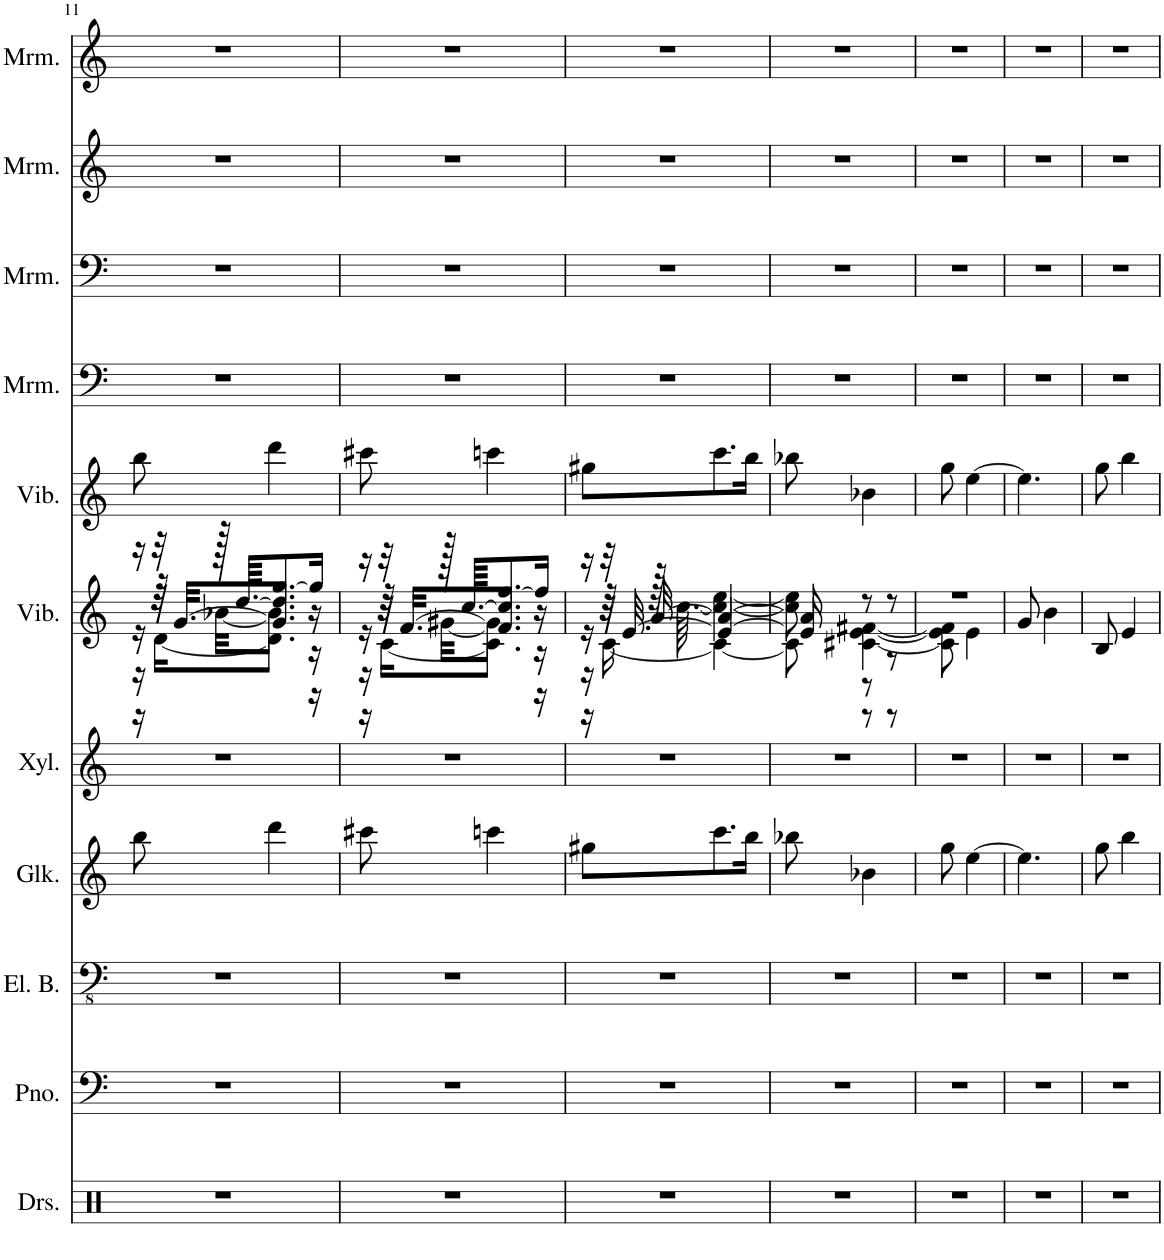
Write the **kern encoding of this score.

**kern	**kern	**kern	**kern	**kern	**kern	**kern	**kern	**kern	**kern	**kern
*part11	*part10	*part9	*part8	*part7	*part6	*part5	*part4	*part3	*part2	*part1
*staff11	*staff10	*staff9	*staff8	*staff7	*staff6	*staff5	*staff4	*staff3	*staff2	*staff1
*I"Drumset	*I"Piano	*I"Electric Bass	*I"Glockenspiel	*I"Xylophone	*I"Vibraphone	*I"Vibraphone	*I"Marimba	*I"Marimba	*I"Marimba	*I"Marimba
*I'Drs.	*I'Pno.	*I'El. B.	*I'Glk.	*I'Xyl.	*I'Vib.	*I'Vib.	*I'Mrm.	*I'Mrm.	*I'Mrm.	*I'Mrm.
!!LO:PB:g=z
*clefX	*clefF4	*clefFv4	*clefG2	*clefG2	*clefG2	*clefG2	*clefF4	*clefF4	*clefG2	*clefG2
*	*	*	*Trd-14c-24	*Trd-7c-12	*	*	*	*	*	*
*k[]	*k[]	*k[]	*k[]	*k[]	*k[]	*k[]	*k[]	*k[]	*k[]	*k[]
*M3/8	*M3/8	*M3/8	*M3/8	*M3/8	*M3/8	*M3/8	*M3/8	*M3/8	*M3/8	*M3/8
=11	=11	=11	=11	=11	=11	=11	=11	=11	=11	=11
*	*	*	*	*	*^	*	*	*	*	*
*	*	*	*	*	*	*^	*	*	*	*	*
*	*	*	*	*	*	*	*^	*	*	*	*	*
4.r	4.r	4.r	8bb\	4.r	16r	16r	16r	16r	8bb\	4.r	4.r	4.r	4.r
.	.	.	.	.	32r	32r	64r	[16d\KL	.	.	.	.	.
.	.	.	.	.	.	.	[32.g/KKL	.	.	.	.	.	.
.	.	.	.	.	128r	[32b-X\KKL	.	.	.	.	.	.	.
.	.	.	.	.	[64.dd/KKKL	.	.	.	.	.	.	.	.
.	.	.	4ddd\	.	8.dd/] [8.gg/	8.b-\J]	8.g/J]	8.d\J]	4ddd\	.	.	.	.
.	.	.	.	.	16gg/Jk]	16r	16r	16r	.	.	.	.	.
=12	=12	=12	=12	=12	=12	=12	=12	=12	=12	=12	=12	=12	=12
4.r	4.r	4.r	8ccc#X\	4.r	16r	16r	16r	16r	8ccc#X\	4.r	4.r	4.r	4.r
.	.	.	.	.	32r	32r	64r	[16c\KL	.	.	.	.	.
.	.	.	.	.	.	.	[32.f/KKL	.	.	.	.	.	.
.	.	.	.	.	128r	[32g#X\KKL	.	.	.	.	.	.	.
.	.	.	.	.	[64.cc/KKKL	.	.	.	.	.	.	.	.
.	.	.	4cccn\	.	8.cc/] [8.ff/	8.g#\J]	8.f/J]	8.c\J]	4cccn\	.	.	.	.
.	.	.	.	.	16ff/Jk]	16r	16r	16r	.	.	.	.	.
=13	=13	=13	=13	=13	=13	=13	=13	=13	=13	=13	=13	=13	=13
4.r	4.r	4.r	8gg#X\L	4.r	16r	16r	16r	16r	8gg#X\L	4.r	4.r	4.r	4.r
.	.	.	.	.	32r	32r	64r	[16c\	.	.	.	.	.
.	.	.	.	.	.	.	[32.e/	.	.	.	.	.	.
.	.	.	.	.	[32a/	128r	.	.	.	.	.	.	.
.	.	.	.	.	.	[64.cc\	.	.	.	.	.	.	.
.	.	.	8.ccc\	.	4a/_	4cc\_ [4ee\	4e/_	4c\_	8.ccc\	.	.	.	.
.	.	.	16bb\Jk	.	.	.	.	.	16bb\Jk	.	.	.	.
=14	=14	=14	=14	=14	=14	=14	=14	=14	=14	=14	=14	=14	=14
4.r	4.r	4.r	8bb-X\	4.r	8a/]	8cc\] 8ee\]	8e/]	8c\]	8bb-X\	4.r	4.r	4.r	4.r
.	.	.	4b-X\	.	8r	[4c#X\ [4e\ [4f#X\	8r	8r	4b-X\	.	.	.	.
.	.	.	.	.	8r	.	8r	8r	.	.	.	.	.
*	*	*	*	*	*	*v	*v	*v	*	*	*	*	*
=15	=15	=15	=15	=15	=15	=15	=15	=15	=15	=15	=15
4.r	4.r	4.r	8gg\	4.r	4.r	8c#\] 8e\] 8f#\]	8gg\	4.r	4.r	4.r	4.r
.	.	.	[4ee\	.	.	4e\	[4ee\	.	.	.	.
*	*	*	*	*	*v	*v	*	*	*	*	*
=16	=16	=16	=16	=16	=16	=16	=16	=16	=16	=16
4.r	4.r	4.r	4.ee\]	4.r	8g/	4.ee\]	4.r	4.r	4.r	4.r
.	.	.	.	.	4b\	.	.	.	.	.
=17	=17	=17	=17	=17	=17	=17	=17	=17	=17	=17
4.r	4.r	4.r	8gg\	4.r	8B/	8gg\	4.r	4.r	4.r	4.r
.	.	.	4bb\	.	4e/	4bb\	.	.	.	.
=	=	=	=	=	=	=	=	=	=	=
*-	*-	*-	*-	*-	*-	*-	*-	*-	*-	*-
